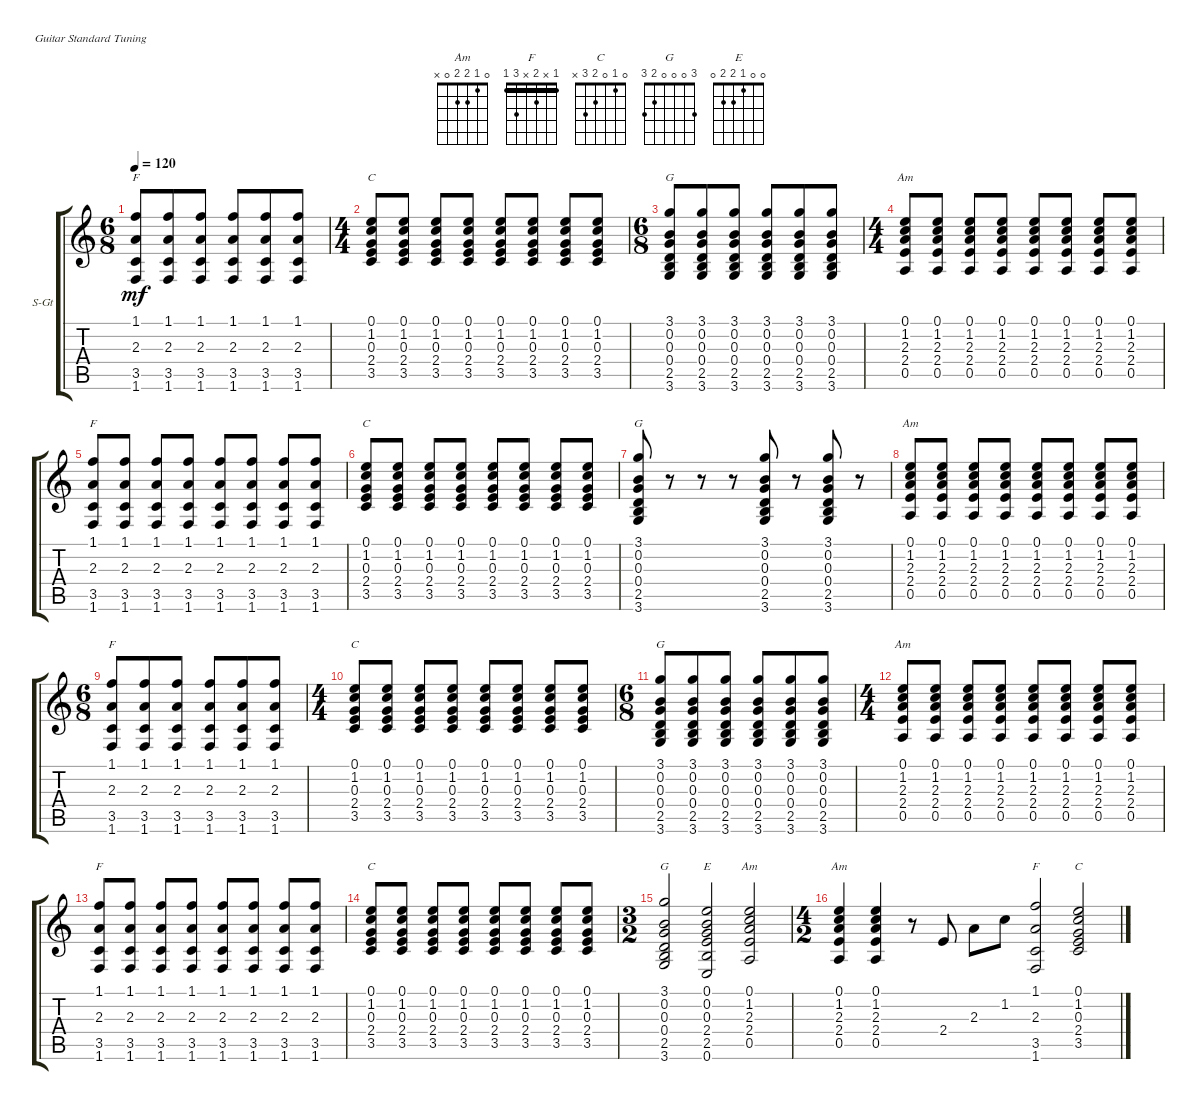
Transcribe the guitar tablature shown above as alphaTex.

\defaultSystemsLayout 4
\bracketExtendMode groupsimilarinstruments
\firstSystemTrackNameOrientation horizontal
\otherSystemsTrackNameOrientation horizontal
\track ("Steel Guitar" "S-Gt") {instrument acousticguitarsteel}
\staff {score tabs}
\tuning (E4 B3 G3 D3 A2 E2)
\chord ("Am" 0 1 2 2 0 x)
\chord ("F" 1 x 2 x 3 1) {barre 1}
\chord ("C" 0 1 0 2 3 x)
\chord ("G" 3 0 0 0 2 3)
\chord ("E" 0 0 1 2 2 0)
\ts (6 8)
\tempo 120
\clef g2
\ks c
(1.6 3.5 2.3 1.1).8{ch "F" dy mf} (1.6 3.5 2.3 1.1).8 (1.6 3.5 2.3 1.1).8 (1.6 3.5 2.3 1.1).8 (1.6 3.5 2.3 1.1).8 (1.6 3.5 2.3 1.1).8 |
\ts (4 4)
(3.5 2.4 0.3 1.2 0.1).8{ch "C"} (3.5 2.4 0.3 1.2 0.1).8 (3.5 2.4 0.3 1.2 0.1).8 (3.5 2.4 0.3 1.2 0.1).8 (3.5 2.4 0.3 1.2 0.1).8 (3.5 2.4 0.3 1.2 0.1).8 (3.5 2.4 0.3 1.2 0.1).8 (3.5 2.4 0.3 1.2 0.1).8 |
\ts (6 8)
(3.6 2.5 0.4 0.3 0.2 3.1).8{ch "G"} (3.6 2.5 0.4 0.3 0.2 3.1).8 (3.6 2.5 0.4 0.3 0.2 3.1).8 (3.6 2.5 0.4 0.3 0.2 3.1).8 (3.6 2.5 0.4 0.3 0.2 3.1).8 (3.6 2.5 0.4 0.3 0.2 3.1).8 |
\ts (4 4)
(0.5 2.4 2.3 1.2 0.1).8{ch "Am"} (0.5 2.4 2.3 1.2 0.1).8 (0.5 2.4 2.3 1.2 0.1).8 (0.5 2.4 2.3 1.2 0.1).8 (0.5 2.4 2.3 1.2 0.1).8 (0.5 2.4 2.3 1.2 0.1).8 (0.5 2.4 2.3 1.2 0.1).8 (0.5 2.4 2.3 1.2 0.1).8 |
(1.6 3.5 2.3 1.1).8{ch "F"} (1.6 3.5 2.3 1.1).8 (1.6 3.5 2.3 1.1).8 (1.6 3.5 2.3 1.1).8 (1.6 3.5 2.3 1.1).8 (1.6 3.5 2.3 1.1).8 (1.6 3.5 2.3 1.1).8 (1.6 3.5 2.3 1.1).8 |
(3.5 2.4 0.3 1.2 0.1).8{ch "C"} (3.5 2.4 0.3 1.2 0.1).8 (3.5 2.4 0.3 1.2 0.1).8 (3.5 2.4 0.3 1.2 0.1).8 (3.5 2.4 0.3 1.2 0.1).8 (3.5 2.4 0.3 1.2 0.1).8 (3.5 2.4 0.3 1.2 0.1).8 (3.5 2.4 0.3 1.2 0.1).8 |
(3.6 2.5 0.4 0.3 0.2 3.1).8{ch "G"} r.8 r.8 r.8 (3.6 2.5 0.4 0.3 0.2 3.1).8 r.8 (3.6 2.5 0.4 0.3 0.2 3.1).8 r.8 |
(0.5 2.4 2.3 1.2 0.1).8{ch "Am"} (0.5 2.4 2.3 1.2 0.1).8 (0.5 2.4 2.3 1.2 0.1).8 (0.5 2.4 2.3 1.2 0.1).8 (0.5 2.4 2.3 1.2 0.1).8 (0.5 2.4 2.3 1.2 0.1).8 (0.5 2.4 2.3 1.2 0.1).8 (0.5 2.4 2.3 1.2 0.1).8 |
\ts (6 8)
(1.6 3.5 2.3 1.1).8{ch "F"} (1.6 3.5 2.3 1.1).8 (1.6 3.5 2.3 1.1).8 (1.6 3.5 2.3 1.1).8 (1.6 3.5 2.3 1.1).8 (1.6 3.5 2.3 1.1).8 |
\ts (4 4)
(3.5 2.4 0.3 1.2 0.1).8{ch "C"} (3.5 2.4 0.3 1.2 0.1).8 (3.5 2.4 0.3 1.2 0.1).8 (3.5 2.4 0.3 1.2 0.1).8 (3.5 2.4 0.3 1.2 0.1).8 (3.5 2.4 0.3 1.2 0.1).8 (3.5 2.4 0.3 1.2 0.1).8 (3.5 2.4 0.3 1.2 0.1).8 |
\ts (6 8)
(3.6 2.5 0.4 0.3 0.2 3.1).8{ch "G"} (3.6 2.5 0.4 0.3 0.2 3.1).8 (3.6 2.5 0.4 0.3 0.2 3.1).8 (3.6 2.5 0.4 0.3 0.2 3.1).8 (3.6 2.5 0.4 0.3 0.2 3.1).8 (3.6 2.5 0.4 0.3 0.2 3.1).8 |
\ts (4 4)
(0.5 2.4 2.3 1.2 0.1).8{ch "Am"} (0.5 2.4 2.3 1.2 0.1).8 (0.5 2.4 2.3 1.2 0.1).8 (0.5 2.4 2.3 1.2 0.1).8 (0.5 2.4 2.3 1.2 0.1).8 (0.5 2.4 2.3 1.2 0.1).8 (0.5 2.4 2.3 1.2 0.1).8 (0.5 2.4 2.3 1.2 0.1).8 |
(1.6 3.5 2.3 1.1).8{ch "F"} (1.6 3.5 2.3 1.1).8 (1.6 3.5 2.3 1.1).8 (1.6 3.5 2.3 1.1).8 (1.6 3.5 2.3 1.1).8 (1.6 3.5 2.3 1.1).8 (1.6 3.5 2.3 1.1).8 (1.6 3.5 2.3 1.1).8 |
(3.5 2.4 0.3 1.2 0.1).8{ch "C"} (3.5 2.4 0.3 1.2 0.1).8 (3.5 2.4 0.3 1.2 0.1).8 (3.5 2.4 0.3 1.2 0.1).8 (3.5 2.4 0.3 1.2 0.1).8 (3.5 2.4 0.3 1.2 0.1).8 (3.5 2.4 0.3 1.2 0.1).8 (3.5 2.4 0.3 1.2 0.1).8 |
\ts (3 2)
(3.6 2.5 0.4 0.3 0.2 3.1).2{ch "G"} (0.6 2.5 2.4 0.3 0.2 0.1).2{ch "E"} (0.5 2.4 2.3 1.2 0.1).2{ch "Am"} |
\ts (4 2)
(0.5 2.4 2.3 1.2 0.1).4{ch "Am"} (0.5 2.4 2.3 1.2 0.1).4 r.8 2.4.8 2.3.8 1.2.8 (1.6 3.5 2.3 1.1).2{ch "F"} (3.5 2.4 0.3 1.2 0.1).2{ch "C"}
